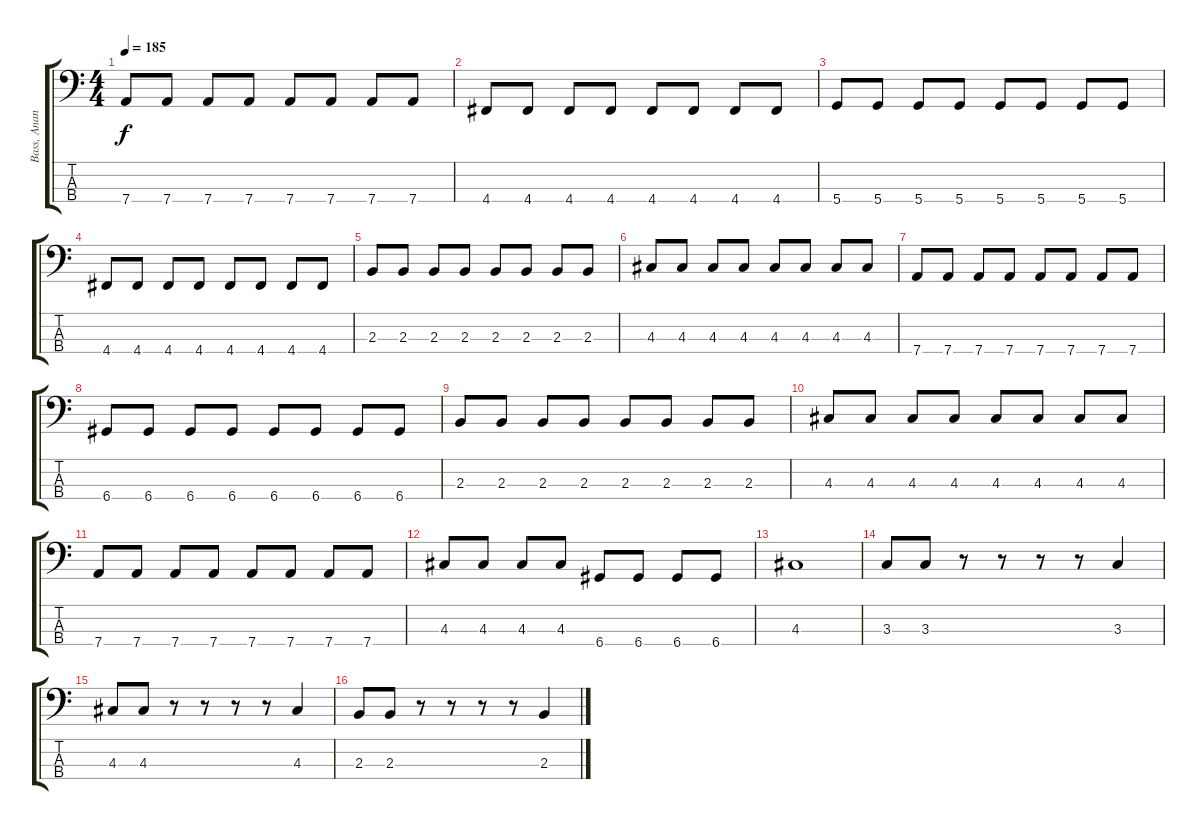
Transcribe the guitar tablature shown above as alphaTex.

\track ("Bass, Anan Kadouri" "Bass, Anan") {instrument acousticguitarnylon}
\staff {score tabs}
\tuning (G2 D2 A1 D1) {hide}
\ts (4 4)
\tempo 185
\clef f4
\ks c
7.4.8{dy f} 7.4.8 7.4.8 7.4.8 7.4.8 7.4.8 7.4.8 7.4.8 |
4.4.8 4.4.8 4.4.8 4.4.8 4.4.8 4.4.8 4.4.8 4.4.8 |
5.4.8 5.4.8 5.4.8 5.4.8 5.4.8 5.4.8 5.4.8 5.4.8 |
4.4.8 4.4.8 4.4.8 4.4.8 4.4.8 4.4.8 4.4.8 4.4.8 |
2.3.8 2.3.8 2.3.8 2.3.8 2.3.8 2.3.8 2.3.8 2.3.8 |
4.3.8 4.3.8 4.3.8 4.3.8 4.3.8 4.3.8 4.3.8 4.3.8 |
7.4.8 7.4.8 7.4.8 7.4.8 7.4.8 7.4.8 7.4.8 7.4.8 |
6.4.8 6.4.8 6.4.8 6.4.8 6.4.8 6.4.8 6.4.8 6.4.8 |
2.3.8 2.3.8 2.3.8 2.3.8 2.3.8 2.3.8 2.3.8 2.3.8 |
4.3.8 4.3.8 4.3.8 4.3.8 4.3.8 4.3.8 4.3.8 4.3.8 |
7.4.8 7.4.8 7.4.8 7.4.8 7.4.8 7.4.8 7.4.8 7.4.8 |
4.3.8 4.3.8 4.3.8 4.3.8 6.4.8 6.4.8 6.4.8 6.4.8 |
4.3.1 |
3.3.8 3.3.8 r.8 r.8 r.8 r.8 3.3.4 |
4.3.8 4.3.8 r.8 r.8 r.8 r.8 4.3.4 |
2.3.8 2.3.8 r.8 r.8 r.8 r.8 2.3.4
